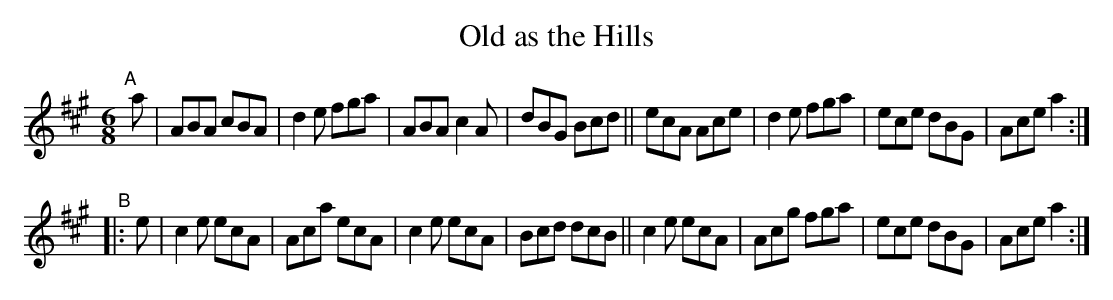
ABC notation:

X:1
T: Old as the Hills
M: 6/8
L: 1/8
K: A
"^A"[|] a \
 | ABA cBA | d2e fga | ABA c2A | dBG Bcd \
|| ecA Ace | d2e fga | ece dBG | Ace a2 :|
"^B"|: e \
 | c2e ecA | Aca ecA | c2e ecA | Bcd dcB \
|| c2e ecA | Acg fga | ece dBG | Ace a2 :|
